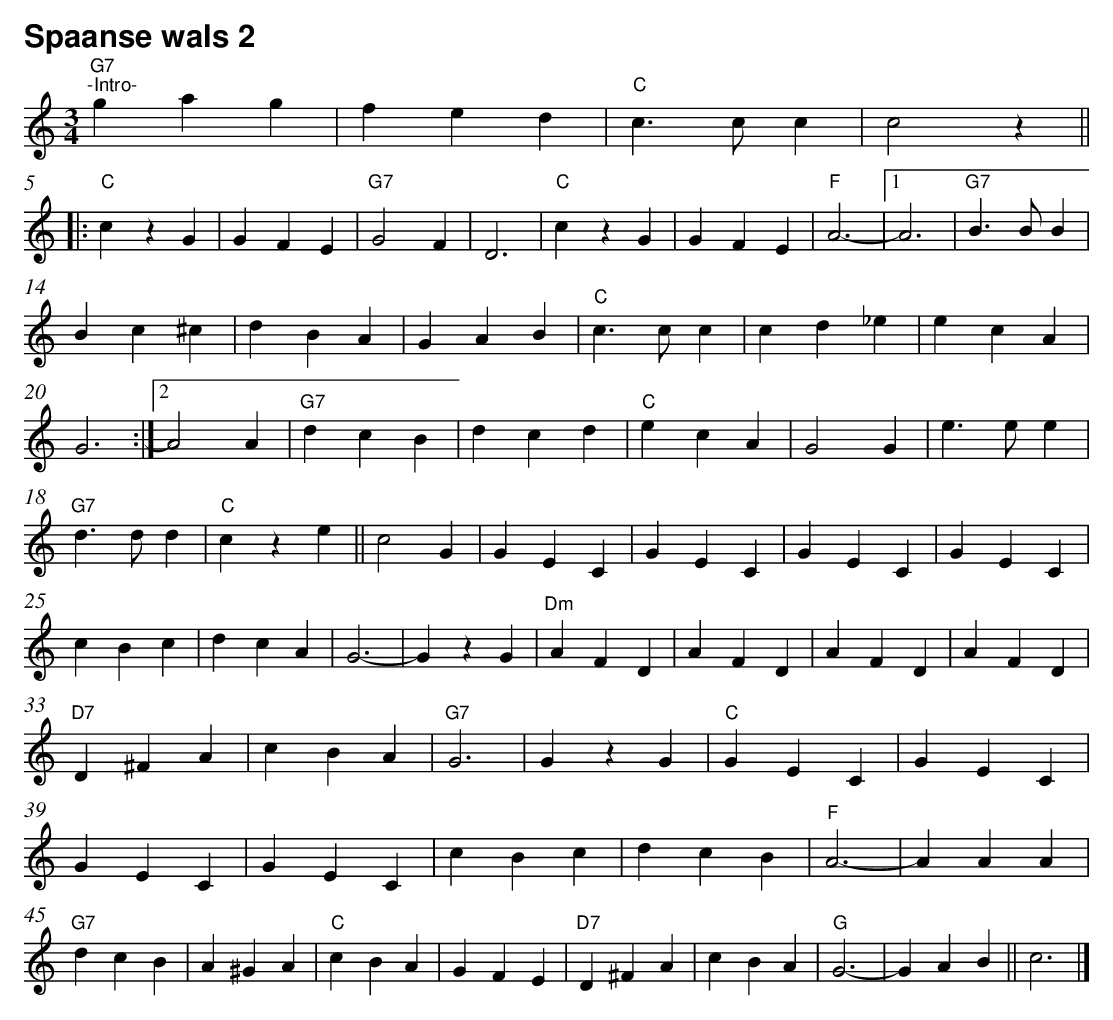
X:1
T:Spaanse wals 2
L:1/4
M:3/4
K:C
"G7" "-Intro-" g a g | f e d |"C" c3/2 c/ c | c2 z ||$
|: "C" c z G | G F E |"G7" G2 F | D3 |"C" c z G | G F E |"F" A3- |
[1 A3 |"G7" B3/2 B/ B | B c ^c | d B A | G A B |"C" c3/2 c/ c | c d _e | e c A | G3 :|
[2 A2 A |"G7" d c B | d c d |"C" e c A | G2 G | e3/2 e/ e |"G7" d3/2 d/ d |"C" c z e || c2 G |
G E C | G E C | G E C | G E C | c B c | d c A | G3- | G z G |
"Dm"A F D | A F D | A F D | A F D |"D7" D ^F A | c B A |"G7" G3 | G z G |
"C" G E C | G E C | G E C | G E C | c B c | dcB |"F" A3- | AAA |
"G7" d c B | A ^G A |"C" c B A | G F E |"D7" D ^F A | c B A |"G" G3-| G AB || c3 |]
